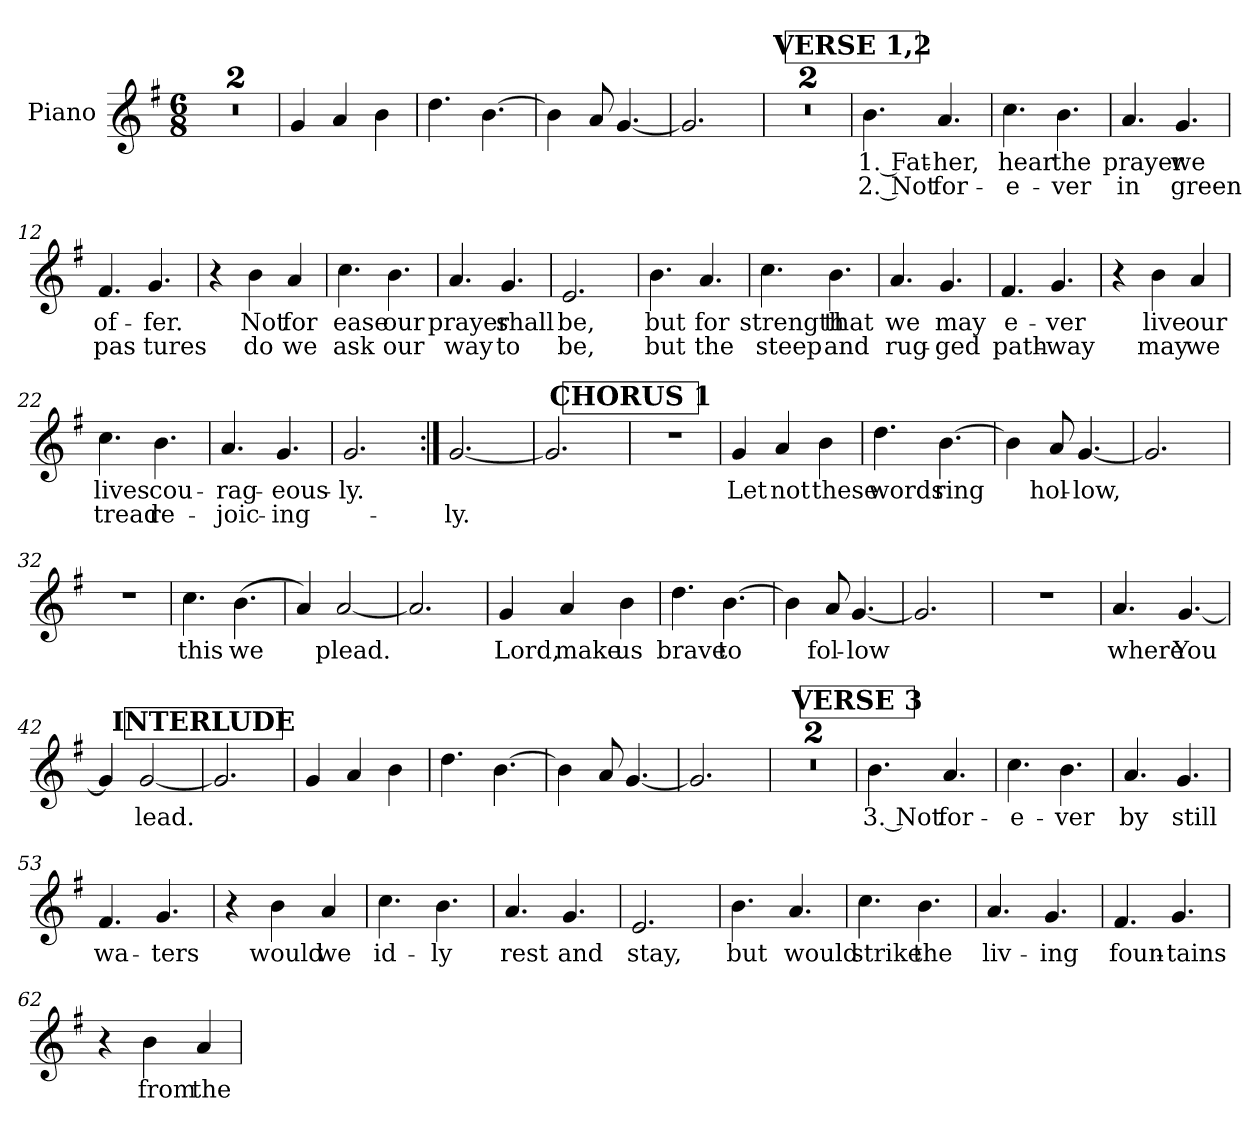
**kern	**text	**text
*part1	*part1	*part1
*staff1	*staff1	*staff1
*I"Piano	*	*
*I'Pno.	*	*
*clefG2	*	*
*k[f#]	*	*
*M6/8	*	*
*MM140	*	*
=1!|:	=1!|:	=1!|:
2.r	.	.
=2	=2	=2
2.r	.	.
=3	=3	=3
4g!/	.	.
4a!/	.	.
4b!\	.	.
=4	=4	=4
4.dd!\	.	.
[4.b!\	.	.
=5	=5	=5
4b!\]	.	.
8a!/	.	.
[4.g!/	.	.
=6	=6	=6
2.g!/]	.	.
=7	=7	=7
2.r	.	.
=8	=8	=8
2.r	.	.
!!LO:REH:place=s1:a:B:t=VERSE 1,2
=9	=9	=9
!	!LO:LY:b	!LO:LY:b
4.b\	1. Fat-	2. Not
!	!LO:LY:b	!LO:LY:b
4.a/	-her,	for-
=10	=10	=10
!	!LO:LY:b	!LO:LY:b
4.cc\	hear	-e-
!	!LO:LY:b	!LO:LY:b
4.b\	the	-ver
=11	=11	=11
!	!LO:LY:b	!LO:LY:b
4.a/	prayer	in
!	!LO:LY:b	!LO:LY:b
4.g/	we	green
!!LO:LB:g=z
=12	=12	=12
!	!LO:LY:b	!LO:LY:b
4.f#/	of-	pas
!	!LO:LY:b	!LO:LY:b
4.g/	-fer.	tures
=13	=13	=13
4r	.	.
!	!LO:LY:b	!LO:LY:b
4b\	Not	do
!	!LO:LY:b	!LO:LY:b
4a/	for	we
=14	=14	=14
!	!LO:LY:b	!LO:LY:b
4.cc\	ease	ask
!	!LO:LY:b	!LO:LY:b
4.b\	our	our
=15	=15	=15
!	!LO:LY:b	!LO:LY:b
4.a/	prayer	way
!	!LO:LY:b	!LO:LY:b
4.g/	shall	to
=16	=16	=16
!	!LO:LY:b	!LO:LY:b
2.e/	be,	be,
=17	=17	=17
!	!LO:LY:b	!LO:LY:b
4.b\	but	but
!	!LO:LY:b	!LO:LY:b
4.a/	for	the
=18	=18	=18
!	!LO:LY:b	!LO:LY:b
4.cc\	strength	steep
!	!LO:LY:b	!LO:LY:b
4.b\	that	and
=19	=19	=19
!	!LO:LY:b	!LO:LY:b
4.a/	we	rug-
!	!LO:LY:b	!LO:LY:b
4.g/	may	-ged
=20	=20	=20
!	!LO:LY:b	!LO:LY:b
4.f#/	e-	path-
!	!LO:LY:b	!LO:LY:b
4.g/	-ver	-way
!!LO:LB:g=z
=21	=21	=21
4r	.	.
!	!LO:LY:b	!LO:LY:b
4b\	live	may
!	!LO:LY:b	!LO:LY:b
4a/	our	we
=22	=22	=22
!	!LO:LY:b	!LO:LY:b
4.cc\	lives	tread
!	!LO:LY:b	!LO:LY:b
4.b\	cou-	re-
=23	=23	=23
!	!LO:LY:b	!LO:LY:b
4.a/	-rag-	-joic-
!	!LO:LY:b	!LO:LY:b
4.g/	-eous-	-ing-
=24	=24	=24
!	!LO:LY:b	!
2.g/	-ly.	.
=25:|!	=25:|!	=25:|!
!	!	!LO:LY:b
[2.g/	.	-ly.
=26	=26	=26
2.g/]	.	.
!!LO:REH:place=s1:a:B:t=CHORUS 1
=27	=27	=27
2.r	.	.
=28	=28	=28
!	!LO:LY:b	!
4g/	Let	.
!	!LO:LY:b	!
4a/	not	.
!	!LO:LY:b	!
4b\	these	.
=29	=29	=29
!	!LO:LY:b	!
4.dd\	words	.
!	!LO:LY:b	!
[4.b\	ring	.
=30	=30	=30
4b\]	.	.
!	!LO:LY:b	!
8a/	hol-	.
!	!LO:LY:b	!
[4.g/	low,	.
!!LO:LB:g=z
=31	=31	=31
2.g/]	.	.
=32	=32	=32
2.r	.	.
=33	=33	=33
!	!LO:LY:b	!
4.cc\	this	.
!	!LO:LY:b	!
(>4.b\	we	.
=34	=34	=34
4a/)	.	.
!	!LO:LY:b	!
[2a/	plead.	.
=35	=35	=35
2.a/]	.	.
=36	=36	=36
!	!LO:LY:b	!
4g/	Lord,	.
!	!LO:LY:b	!
4a/	make	.
!	!LO:LY:b	!
4b\	us	.
=37	=37	=37
!	!LO:LY:b	!
4.dd\	brave	.
!	!LO:LY:b	!
[4.b\	to	.
=38	=38	=38
4b\]	.	.
!	!LO:LY:b	!
8a/	fol-	.
!	!LO:LY:b	!
[4.g/	-low	.
=39	=39	=39
2.g/]	.	.
=40	=40	=40
2.r	.	.
=41	=41	=41
!	!LO:LY:b	!
4.a/	where	.
!	!LO:LY:b	!
[4.g/	You	.
!!LO:LB:g=z
=42	=42	=42
4g/]	.	.
!	!LO:LY:b	!
[2g/	lead.	.
!!LO:REH:place=s1:a:B:t=INTERLUDE
=43	=43	=43
2.g/]	.	.
=44	=44	=44
4g!/	.	.
4a!/	.	.
4b!\	.	.
=45	=45	=45
4.dd!\	.	.
[4.b!\	.	.
=46	=46	=46
4b!\]	.	.
8a!/	.	.
[4.g!/	.	.
=47	=47	=47
2.g!/]	.	.
=48	=48	=48
2.r	.	.
=49	=49	=49
2.r	.	.
!!LO:REH:place=s1:a:B:t=VERSE 3
=50	=50	=50
!	!LO:LY:b	!
4.b\	3. Not	.
!	!LO:LY:b	!
4.a/	for-	.
=51	=51	=51
!	!LO:LY:b	!
4.cc\	-e-	.
!	!LO:LY:b	!
4.b\	-ver	.
=52	=52	=52
!	!LO:LY:b	!
4.a/	by	.
!	!LO:LY:b	!
4.g/	still	.
=53	=53	=53
!	!LO:LY:b	!
4.f#/	wa-	.
!	!LO:LY:b	!
4.g/	-ters	.
!!LO:LB:g=z
=54	=54	=54
4r	.	.
!	!LO:LY:b	!
4b\	would	.
!	!LO:LY:b	!
4a/	we	.
=55	=55	=55
!	!LO:LY:b	!
4.cc\	id-	.
!	!LO:LY:b	!
4.b\	-ly	.
=56	=56	=56
!	!LO:LY:b	!
4.a/	rest	.
!	!LO:LY:b	!
4.g/	and	.
=57	=57	=57
!	!LO:LY:b	!
2.e/	stay,	.
=58	=58	=58
!	!LO:LY:b	!
4.b\	but	.
!	!LO:LY:b	!
4.a/	would	.
=59	=59	=59
!	!LO:LY:b	!
4.cc\	strike	.
!	!LO:LY:b	!
4.b\	the	.
=60	=60	=60
!	!LO:LY:b	!
4.a/	liv-	.
!	!LO:LY:b	!
4.g/	-ing	.
=61	=61	=61
!	!LO:LY:b	!
4.f#/	foun-	.
!	!LO:LY:b	!
4.g/	-tains	.
=62	=62	=62
4r	.	.
!	!LO:LY:b	!
4b\	from	.
!	!LO:LY:b	!
4a/	the	.
=	=	=
*-	*-	*-
